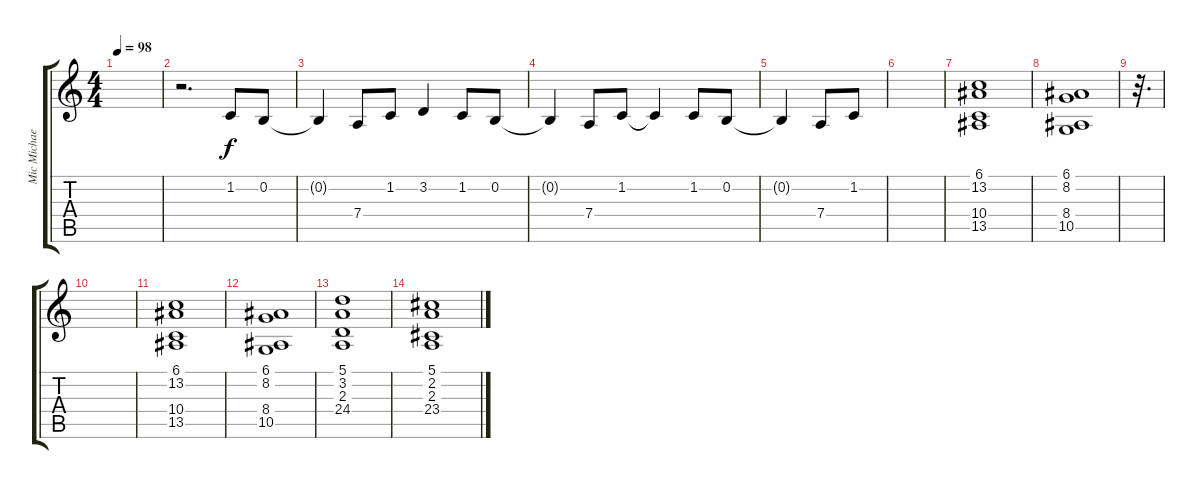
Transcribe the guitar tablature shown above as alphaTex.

\track ("Mic Michaeli" "Mic Michae") {instrument synthstrings1}
\staff {score tabs}
\tuning (E4 B3 G3 D3 A2 E2) {hide}
\ts (4 4)
\tempo 98
\clef g2
\ks c
|
r.2{d} 1.2.8{volume 16} 0.2.8 |
0.2{t}.4 7.4.8 1.2.8 3.2.4 1.2.8 0.2.8 |
0.2{t}.4 7.4.8 1.2.8 1.2{t}.4 1.2.8 0.2.8 |
0.2{t}.4 7.4.8 1.2.8 |
|
(6.1 13.2 10.4 13.5).1 |
(6.1 8.2 8.4 10.5).1 |
r.32{d} |
|
(6.1 13.2 10.4 13.5).1 |
(6.1 8.2 8.4 10.5).1 |
(5.1 3.2 2.3 24.4).1 |
(5.1 2.2 2.3 23.4).1
